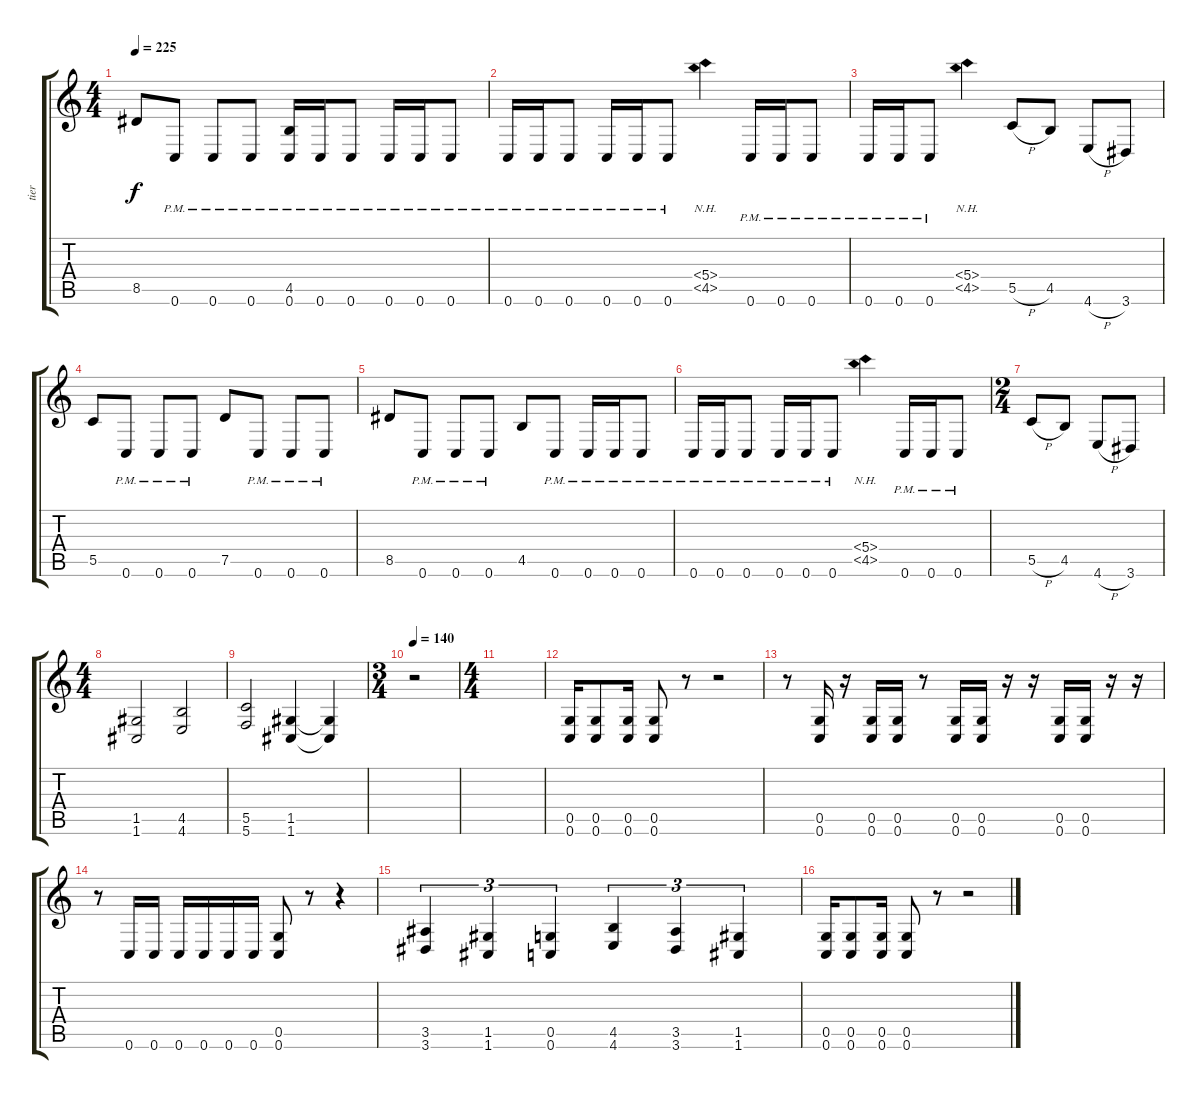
\track ("tier" "tier") {instrument distortionguitar}
\staff {score tabs}
\tuning (D4 A3 F3 C3 G2 C2) {hide}
\ts (4 4)
\tempo 225
\clef g2
\ks c
8.5.8{dy f} 0.6{pm}.8 0.6{pm}.8 0.6{pm}.8 (4.5 0.6{pm}).16 0.6{pm}.16 0.6{pm}.8 0.6{pm}.16 0.6{pm}.16 0.6{pm}.8 |
0.6{pm}.16 0.6{pm}.16 0.6{pm}.8 0.6{pm}.16 0.6{pm}.16 0.6{pm}.8 (5.4{nh} 4.5{nh}).4 0.6{pm}.16 0.6{pm}.16 0.6{pm}.8 |
0.6{pm}.16 0.6{pm}.16 0.6{pm}.8 (5.4{nh} 4.5{nh}).4 5.5{h}.8 4.5.8 4.6{h}.8 3.6.8 |
5.5.8 0.6{pm}.8 0.6{pm}.8 0.6{pm}.8 7.5.8 0.6{pm}.8 0.6{pm}.8 0.6{pm}.8 |
8.5.8 0.6{pm}.8 0.6{pm}.8 0.6{pm}.8 4.5.8 0.6{pm}.8 0.6{pm}.16 0.6{pm}.16 0.6{pm}.8 |
0.6{pm}.16 0.6{pm}.16 0.6{pm}.8 0.6{pm}.16 0.6{pm}.16 0.6{pm}.8 (5.4{nh} 4.5{nh}).4 0.6{pm}.16 0.6{pm}.16 0.6{pm}.8 |
\ts (2 4)
5.5{h}.8 4.5.8 4.6{h}.8 3.6.8 |
\ts (4 4)
(1.5 1.6).2 (4.5 4.6).2 |
(5.5 5.6).2 (1.5 1.6).4 (1.5{t} 1.6{t}).4 |
\ts (3 4)
\tempo 140
r.2 |
\ts (4 4)
|
(0.5 0.6).16 (0.5 0.6).8 (0.5 0.6).16 (0.5 0.6).8 r.8 r.2 |
r.8 (0.5 0.6).16 r.16 (0.5 0.6).16 (0.5 0.6).16 r.8 (0.5 0.6).16 (0.5 0.6).16 r.16 r.16 (0.5 0.6).16 (0.5 0.6).16 r.16 r.16 |
r.8 0.6.16 0.6.16 0.6.16 0.6.16 0.6.16 0.6.16 (0.5 0.6).8 r.8 r.4 |
(3.5 3.6).4{tu (3 2)} (1.5 1.6).4{tu (3 2)} (0.5 0.6).4{tu (3 2)} (4.5 4.6).4{tu (3 2)} (3.5 3.6).4{tu (3 2)} (1.5 1.6).4{tu (3 2)} |
(0.5 0.6).16 (0.5 0.6).8 (0.5 0.6).16 (0.5 0.6).8 r.8 r.2
